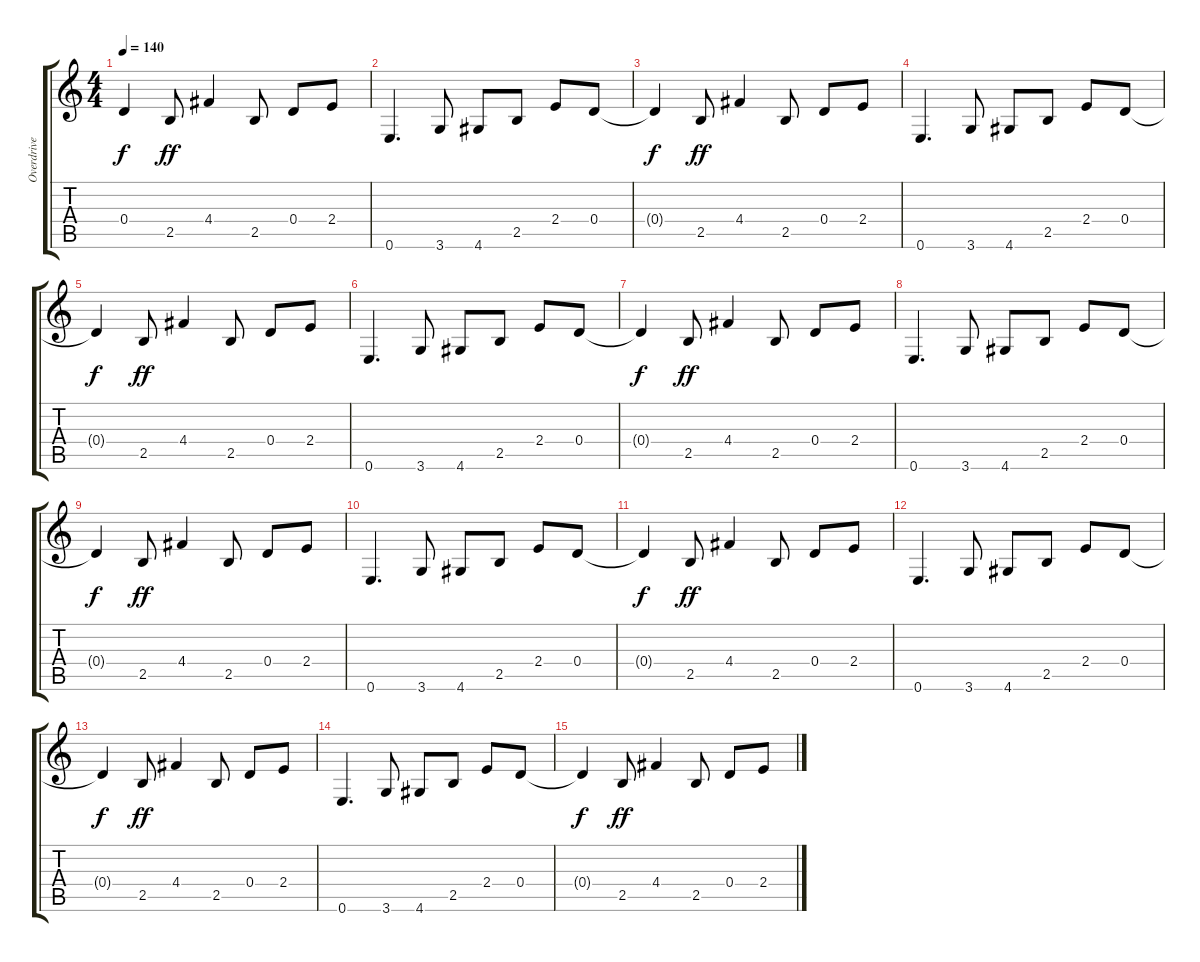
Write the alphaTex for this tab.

\track ("Overdrive Gtr" "Overdrive ") {instrument overdrivenguitar}
\staff {score tabs}
\tuning (E4 B3 G3 D3 A2 E2) {hide}
\ts (4 4)
\tempo 140
\clef g2
\ks c
0.4{t}.4{dy f} 2.5.8{dy ff volume 12} 4.4.4{volume 12} 2.5.8{volume 12} 0.4.8{volume 12} 2.4.8{volume 12} |
0.6.4{d volume 12} 3.6.8{volume 12} 4.6.8{volume 12} 2.5.8{volume 11} 2.4.8{volume 11} 0.4.8{volume 11} |
0.4{t}.4{dy f} 2.5.8{dy ff volume 11} 4.4.4{volume 11} 2.5.8{volume 10} 0.4.8{volume 10} 2.4.8 |
0.6.4{d volume 10} 3.6.8{volume 10} 4.6.8{volume 10} 2.5.8{volume 10} 2.4.8 0.4.8{volume 10} |
0.4{t}.4{dy f} 2.5.8{dy ff volume 9} 4.4.4{volume 9} 2.5.8{volume 9} 0.4.8{volume 9} 2.4.8{volume 9} |
0.6.4{d volume 8} 3.6.8{volume 8} 4.6.8{volume 8} 2.5.8{volume 8} 2.4.8{volume 8} 0.4.8{volume 8} |
0.4{t}.4{dy f} 2.5.8{dy ff volume 8} 4.4.4{volume 7} 2.5.8{volume 7} 0.4.8{volume 7} 2.4.8{volume 7} |
0.6.4{d} 3.6.8{volume 6} 4.6.8{volume 6} 2.5.8{volume 6} 2.4.8 0.4.8{volume 6} |
0.4{t}.4{dy f} 2.5.8{dy ff volume 6} 4.4.4{volume 6} 2.5.8{volume 6} 0.4.8{volume 5} 2.4.8{volume 5} |
0.6.4{d volume 5} 3.6.8{volume 5} 4.6.8{volume 5} 2.5.8{volume 5} 2.4.8{volume 4} 0.4.8{volume 4} |
0.4{t}.4{dy f} 2.5.8{dy ff volume 4} 4.4.4{volume 4} 2.5.8{volume 4} 0.4.8{volume 4} 2.4.8{volume 4} |
0.6.4{d} 3.6.8{volume 3} 4.6.8{volume 3} 2.5.8{volume 3} 2.4.8{volume 3} 0.4.8 |
0.4{t}.4{dy f} 2.5.8{dy ff volume 2} 4.4.4{volume 2} 2.5.8{volume 2} 0.4.8{volume 2} 2.4.8{volume 2} |
0.6.4{d volume 2} 3.6.8{volume 1} 4.6.8 2.5.8{volume 1} 2.4.8{volume 1} 0.4.8{volume 1} |
0.4{t}.4{dy f} 2.5.8{dy ff volume 1} 4.4.4{volume 1} 2.5.8{volume 0} 0.4.8{volume 0} 2.4.8{volume 0}
